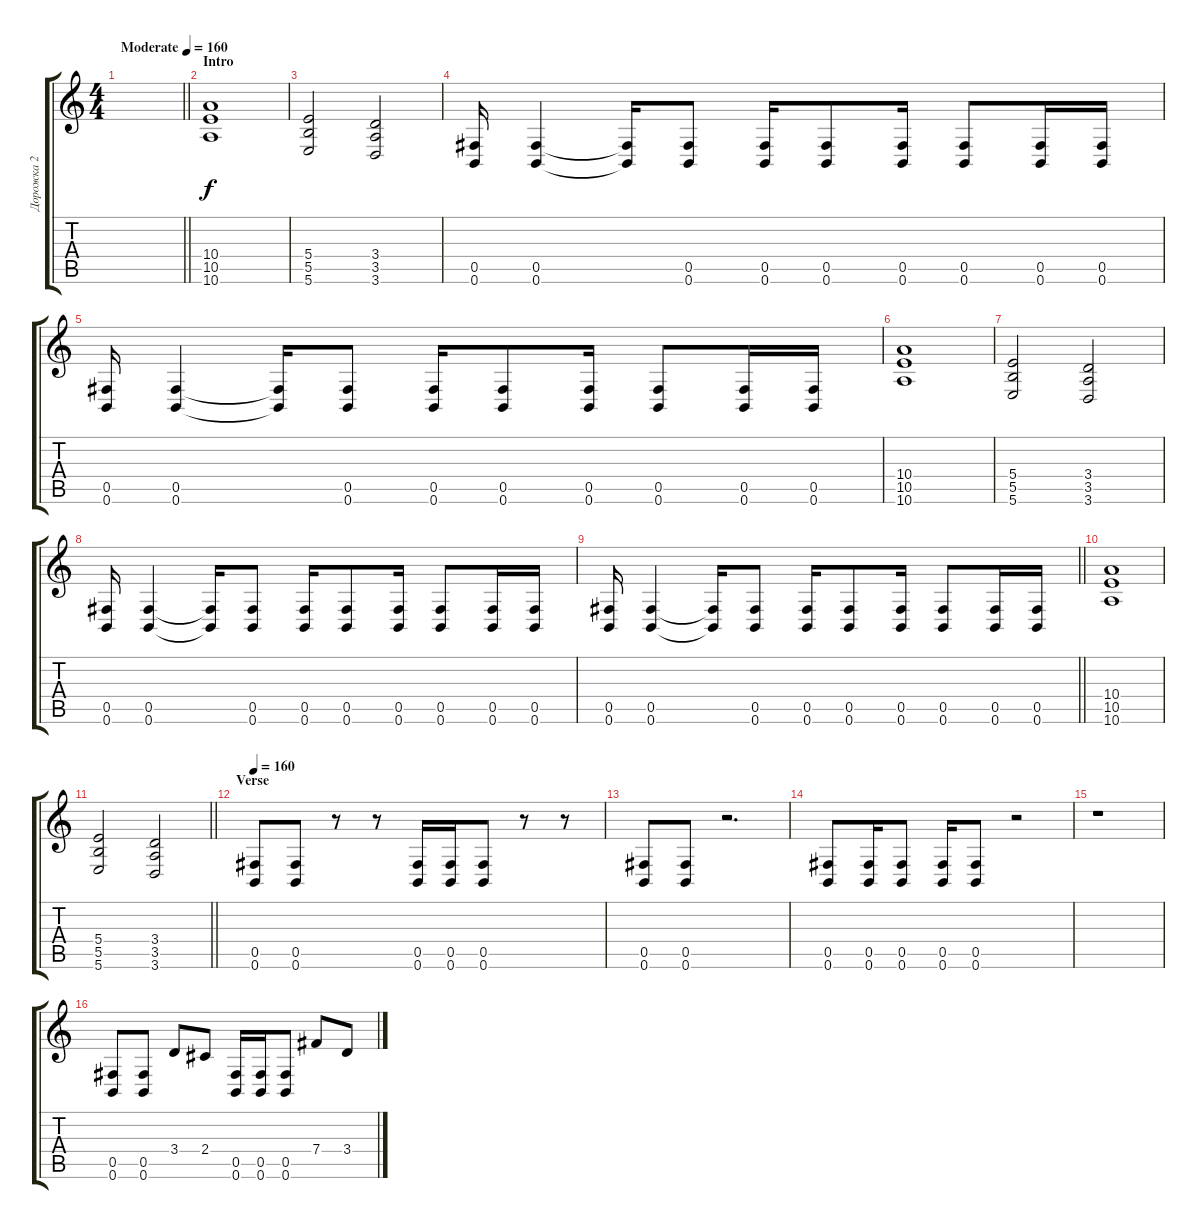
\track ("Дорожка 2" "Дорожка 2") {instrument distortionguitar}
\staff {score tabs}
\tuning (Db4 Ab3 E3 B2 Gb2 B1) {hide}
\ts (4 4)
\tempo (160 "Moderate")
\clef g2
\barLineRight lightlight
\ks c
|
\section ("" "Intro")
(10.4 10.5 10.6).1 |
(5.4 5.5 5.6).2 (3.4 3.5 3.6).2 |
(0.5 0.6).16 (0.5 0.6).4 (0.5{t} 0.6{t}).16 (0.5 0.6).8 (0.5 0.6).16 (0.5 0.6).8 (0.5 0.6).16 (0.5 0.6).8 (0.5 0.6).16 (0.5 0.6).16 |
(0.5 0.6).16 (0.5 0.6).4 (0.5{t} 0.6{t}).16 (0.5 0.6).8 (0.5 0.6).16 (0.5 0.6).8 (0.5 0.6).16 (0.5 0.6).8 (0.5 0.6).16 (0.5 0.6).16 |
(10.4 10.5 10.6).1 |
(5.4 5.5 5.6).2 (3.4 3.5 3.6).2 |
(0.5 0.6).16 (0.5 0.6).4 (0.5{t} 0.6{t}).16 (0.5 0.6).8 (0.5 0.6).16 (0.5 0.6).8 (0.5 0.6).16 (0.5 0.6).8 (0.5 0.6).16 (0.5 0.6).16 |
\barLineRight lightlight
(0.5 0.6).16 (0.5 0.6).4 (0.5{t} 0.6{t}).16 (0.5 0.6).8 (0.5 0.6).16 (0.5 0.6).8 (0.5 0.6).16 (0.5 0.6).8 (0.5 0.6).16 (0.5 0.6).16 |
(10.4 10.5 10.6).1 |
\barLineRight lightlight
(5.4 5.5 5.6).2 (3.4 3.5 3.6).2 |
\section ("" "Verse")
\tempo 160
(0.5 0.6).8 (0.5 0.6).8 r.8 r.8 (0.5 0.6).16 (0.5 0.6).16 (0.5 0.6).8 r.8 r.8 |
(0.5 0.6).8 (0.5 0.6).8 r.2{d} |
(0.5 0.6).8 (0.5 0.6).16 (0.5 0.6).8 (0.5 0.6).16 (0.5 0.6).8 r.2 |
r.1 |
(0.5 0.6).8 (0.5 0.6).8 3.4.8 2.4.8 (0.5 0.6).16 (0.5 0.6).16 (0.5 0.6).8 7.4.8 3.4.8
